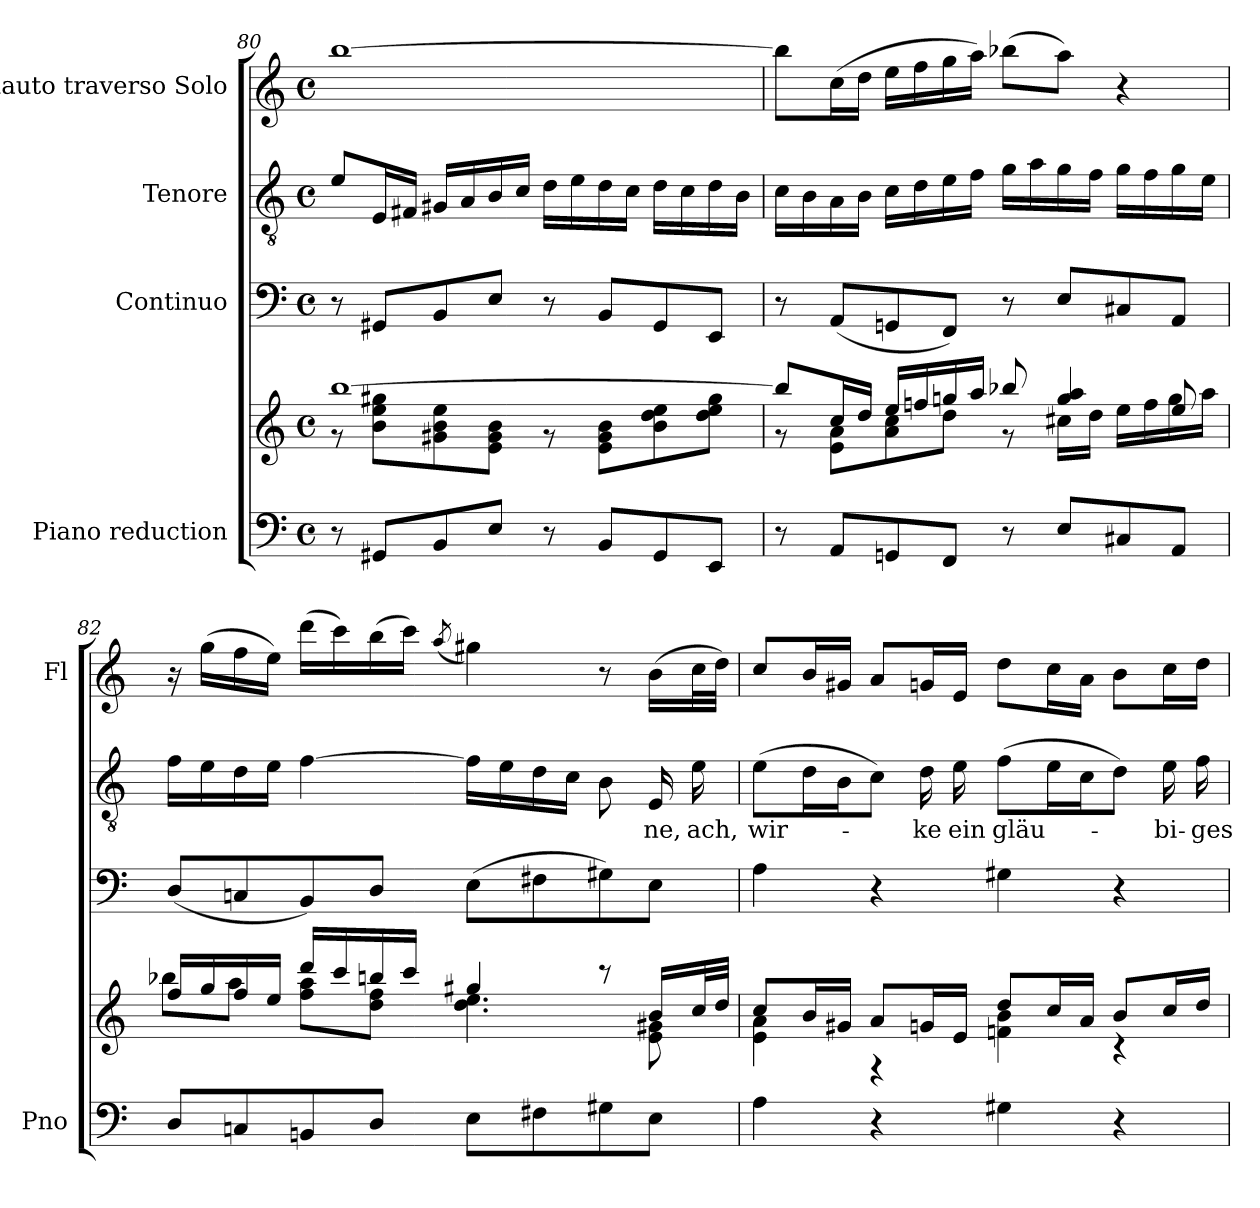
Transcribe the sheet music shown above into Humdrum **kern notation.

**kern	**kern	**kern	**kern	**text	**kern
*part4	*part4	*part3	*part2	*part2	*part1
*staff5	*staff4	*staff3	*staff2	*staff2	*staff1
*I"Piano reduction	*	*I"Continuo	*I"Tenore	*	*I"Flauto traverso Solo
*I'Pno	*	*	*	*	*I'Fl
!!LO:PB:g=z
*clefF4	*clefG2	*clefF4	*clefGv2	*	*clefG2
*k[]	*k[]	*k[]	*k[]	*	*k[]
*M4/4	*M4/4	*M4/4	*M4/4	*	*M4/4
*met(c)	*met(c)	*met(c)	*met(c)	*	*met(c)
=80	=80	=80	=80	=80	=80
*	*^	*	*	*	*
8r	[1bb	8r	8r	8e/L	.	[1bb
8GG#X/L	.	8b\ 8ee\ 8gg#X\L	8GG#X/L	16E/L	.	.
.	.	.	.	16F#X/JJ	.	.
8BB/	.	8g#X\ 8b\ 8ee\	8BB/	16G#X/LL	.	.
.	.	.	.	16A/	.	.
8E/J	.	8e\ 8g#\ 8b\J	8E/J	16B/	.	.
.	.	.	.	16c/JJ	.	.
8r	.	8r	8r	16d\LL	.	.
.	.	.	.	16e\	.	.
8BB/L	.	8e\ 8g#\ 8b\L	8BB/L	16d\	.	.
.	.	.	.	16c\JJ	.	.
8GG#/	.	8b\ 8dd\ 8ee\	8GG#/	16d\LL	.	.
.	.	.	.	16c\	.	.
8EE/J	.	8dd\ 8ee\ 8gg#\J	8EE/J	16d\	.	.
.	.	.	.	16B\JJ	.	.
=81	=81	=81	=81	=81	=81	=81
8r	8bb/L]	8r	8r	16c\LL	.	8bb\L]
.	.	.	.	16B\	.	.
8AA/L	16cc/L	8e\ 8a\L	(8AA/L	16A\	.	(16cc\L
.	16dd/JJ	.	.	16B\JJ	.	16dd\JJ
8GGn/	16ee/LL	8a\ 8cc\	8GGn/	16c\LL	.	16ee\LL
.	16ffn/	.	.	16d\	.	16ff\
8FF/J	16ggn/	8dd\J	8FF/J)	16e\	.	16gg\
.	16aa/JJ	.	.	16f\JJ	.	16aa\JJ)
8r	8bb-X/	8r	8r	16g\LL	.	(8bb-X\L
.	.	.	.	16a\	.	.
8E/L	4gg/ 4aa/	16cc#X\LL	8E/L	16g\	.	8aa\J)
.	.	16dd\JJ	.	16f\JJ	.	.
8C#X/	.	16ee\LL	8C#X/	16g\LL	.	4r
.	.	16ff\	.	16f\	.	.
8AA/J	8ee/	16gg\	8AA/J	16g\	.	.
.	.	16aa\JJ	.	16e\JJ	.	.
=82	=82	=82	=82	=82	=82	=82
8D/L	16ff/LL	8bb-X\L	(8D/L	16f\LL	.	16r
.	16gg/	.	.	16e\	.	(16gg\LL
8Cn/	16ff/	8aa\J	8Cn/	16d\	.	16ff\
.	16ee/JJ	.	.	16e\JJ	.	16ee\JJ)
8BBn/	16ddd/LL	8ff\ 8aa\L	8BB/)	[4f\	.	(16ddd\LL
.	16ccc/	.	.	.	.	16ccc\)
8D/J	16bbn/	8dd\ 8ff\J	8D/J	.	.	(16bb\
.	16ccc/JJ	.	.	.	.	16ccc\JJ)
.	.	.	.	.	.	(8qaa/
8E\L	4gg#X/	4.dd\ 4.ee\	(8E\L	16f\LL]	.	4gg#X\)
.	.	.	.	16e\	.	.
8F#X\	.	.	8F#X\	16d\	.	.
.	.	.	.	16c\JJ	.	.
8G#X\	8r	.	8G#X\)	8B\	.	8r
!	!	!	!	!	!LO:LY:b	!
8E\J	16b/LL	8e\ 8g#X\	8E\J	16E/	ne,	(16b\LL
!	!	!	!	!	!LO:LY:b	!
.	32cc/L	.	.	16e\	ach,	32cc\L
.	32dd/JJJ	.	.	.	.	32dd\JJJ)
=83	=83	=83	=83	=83	=83	=83
!	!	!	!	!	!LO:LY:b	!
4A\	8cc/L	4e\ 4a\	4A\	(8e\L	wir-	8cc/L
.	16b/L	.	.	16d\L	.	16b/L
.	16g#X/JJ	.	.	16B\J	.	16g#X/JJ
4r	8a/L	4r	4r	8c\J)	.	8a/L
!	!	!	!	!	!LO:LY:b	!
.	16gn/L	.	.	16d\	-ke	16gn/L
!	!	!	!	!	!LO:LY:b	!
.	16e/JJ	.	.	16e\	ein	16e/JJ
!	!	!	!	!	!LO:LY:b	!
4G#X\	8dd/L	4fn\ 4b\	4G#X\	(8f\L	gläu-	8dd\L
.	16cc/L	.	.	16e\L	.	16cc\L
.	16a/JJ	.	.	16c\J	.	16a\JJ
4r	8b/L	4r	4r	8d\J)	.	8b\L
!	!	!	!	!	!LO:LY:b	!
.	16cc/L	.	.	16e\	-bi-	16cc\L
!	!	!	!	!	!LO:LY:b	!
.	16dd/JJ	.	.	16f\	-ges	16dd\JJ
*	*v	*v	*	*	*	*
=	=	=	=	=	=
*-	*-	*-	*-	*-	*-
